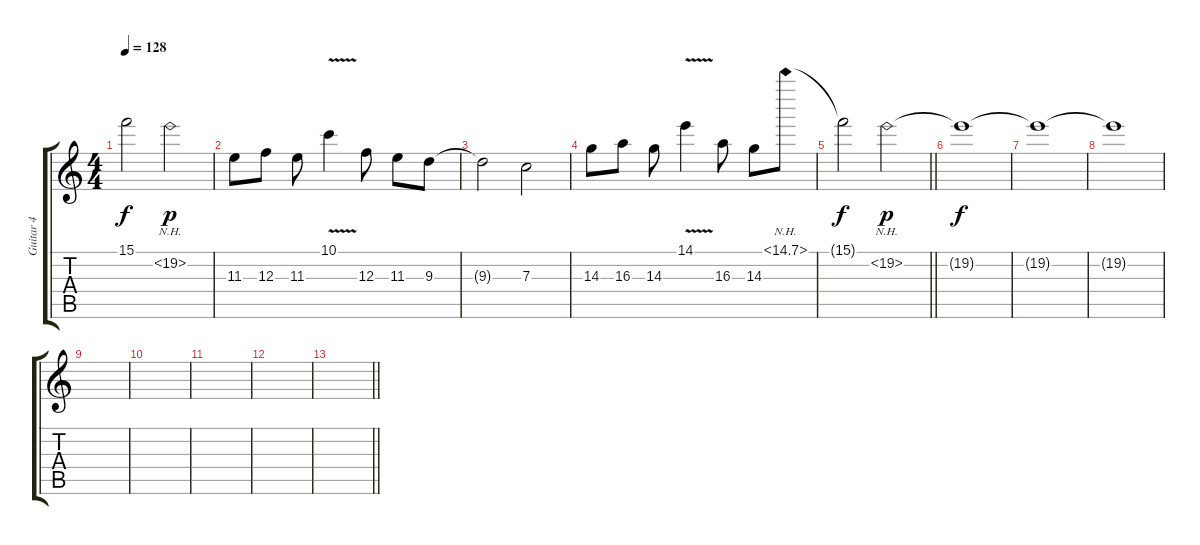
\track ("Guitar 4" "Guitar 4") {instrument distortionguitar}
\staff {score tabs}
\tuning (D4 A3 F3 C3 G2 D2) {hide}
\ts (4 4)
\tempo 128
\clef g2
\ks c
15.1{t}.2{dy f} 19.2{nh}.2{dy p} |
11.3.8{instrument distortionguitar} 12.3.8 11.3.8 10.1{v}.4 12.3.8 11.3.8 9.3.8 |
9.3{t}.2 7.3.2 |
14.3.8{volume 6 instrument distortionguitar} 16.3.8 14.3.8 14.1{v}.4 16.3.8 14.3.8 15.1{nh}.8 |
\barLineRight lightlight
15.1{t}.2{dy f} 19.2{nh}.2{dy p} |
19.2{t}.1{dy f} |
19.2{t}.1 |
19.2{t}.1 |
|
|
|
|
\barLineRight lightlight
